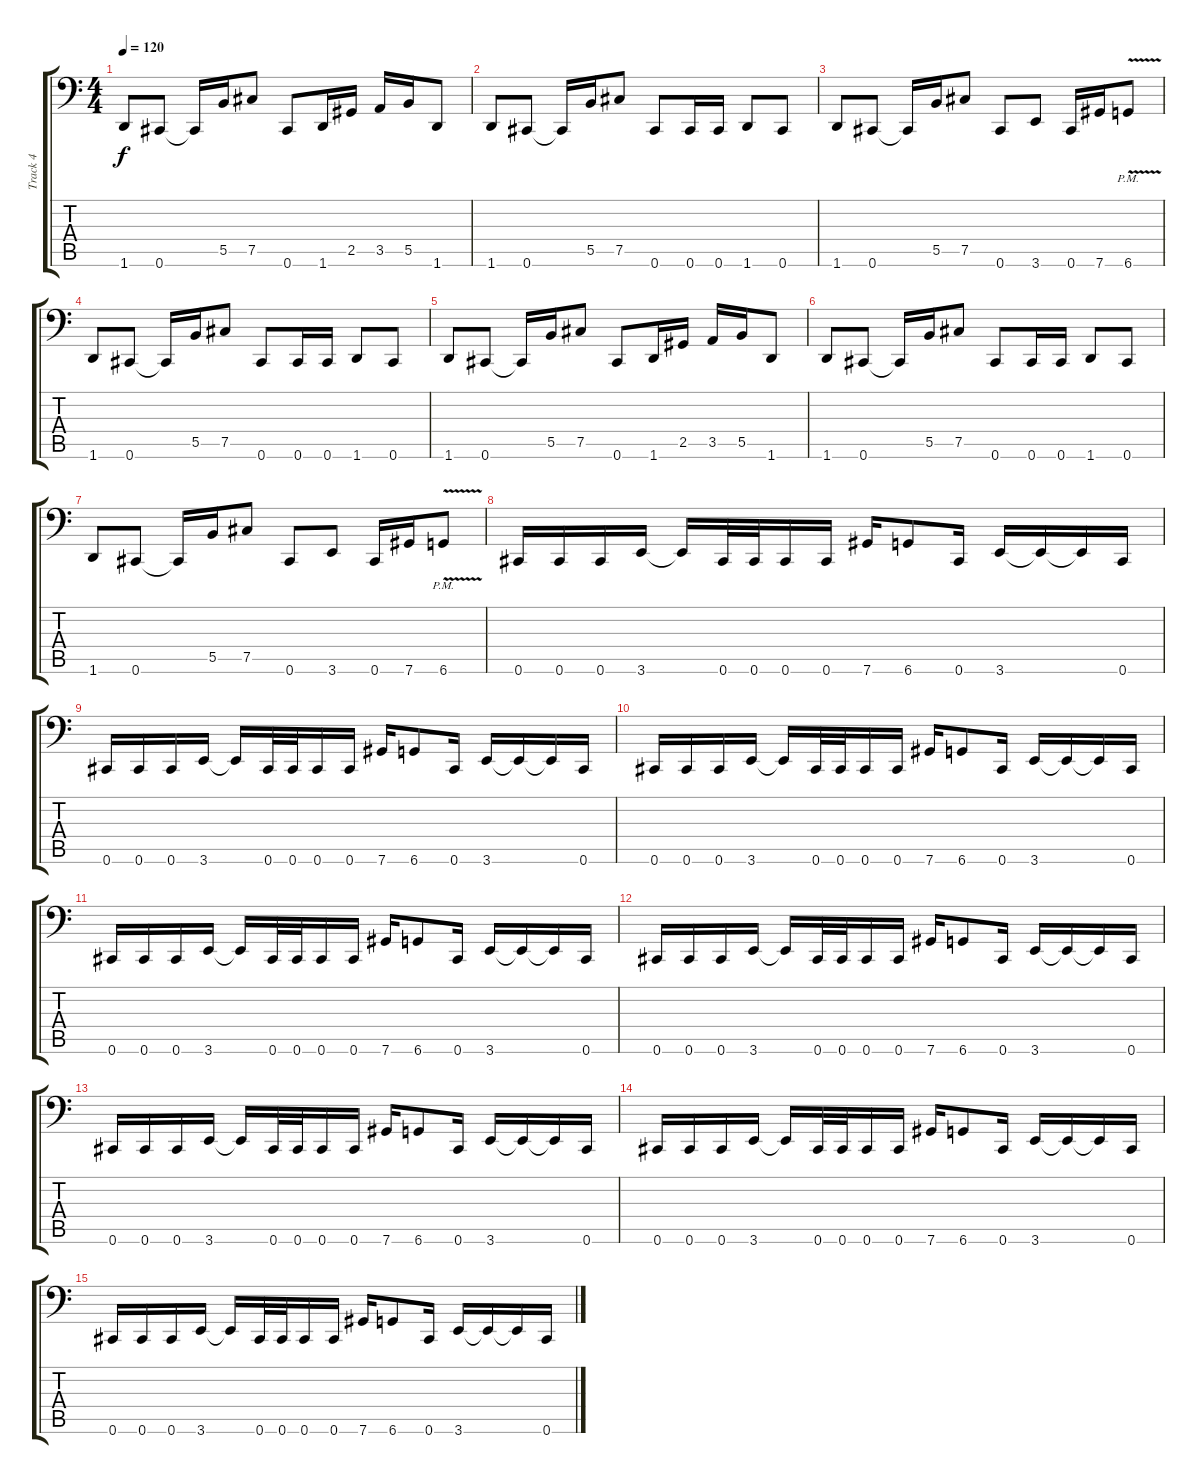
\track ("Track 4" "Track 4") {instrument synthbass2}
\staff {score tabs}
\tuning (Db3 Ab2 E2 B1 Gb1 Db1) {hide}
\ts (4 4)
\tempo 120
\clef f4
\ks c
1.6.8{dy f} 0.6.8 0.6{t}.16 5.5.16 7.5.8 0.6.8 1.6.16 2.5.16 3.5.16 5.5.16 1.6.8 |
1.6.8 0.6.8 0.6{t}.16 5.5.16 7.5.8 0.6.8 0.6.16 0.6.16 1.6.8 0.6.8 |
1.6.8 0.6.8 0.6{t}.16 5.5.16 7.5.8 0.6.8 3.6.8 0.6.16 7.6.16 6.6{v pm}.8 |
1.6.8 0.6.8 0.6{t}.16 5.5.16 7.5.8 0.6.8 0.6.16 0.6.16 1.6.8 0.6.8 |
1.6.8 0.6.8 0.6{t}.16 5.5.16 7.5.8 0.6.8 1.6.16 2.5.16 3.5.16 5.5.16 1.6.8 |
1.6.8 0.6.8 0.6{t}.16 5.5.16 7.5.8 0.6.8 0.6.16 0.6.16 1.6.8 0.6.8 |
1.6.8 0.6.8 0.6{t}.16 5.5.16 7.5.8 0.6.8 3.6.8 0.6.16 7.6.16 6.6{v pm}.8 |
0.6.16 0.6.16 0.6.16 3.6.16 3.6{t}.16 0.6.32 0.6.32 0.6.16 0.6.16 7.6.16 6.6.8 0.6.16 3.6.16 3.6{t}.16 3.6{t}.16 0.6.16 |
0.6.16 0.6.16 0.6.16 3.6.16 3.6{t}.16 0.6.32 0.6.32 0.6.16 0.6.16 7.6.16 6.6.8 0.6.16 3.6.16 3.6{t}.16 3.6{t}.16 0.6.16 |
0.6.16 0.6.16 0.6.16 3.6.16 3.6{t}.16 0.6.32 0.6.32 0.6.16 0.6.16 7.6.16 6.6.8 0.6.16 3.6.16 3.6{t}.16 3.6{t}.16 0.6.16 |
0.6.16 0.6.16 0.6.16 3.6.16 3.6{t}.16 0.6.32 0.6.32 0.6.16 0.6.16 7.6.16 6.6.8 0.6.16 3.6.16 3.6{t}.16 3.6{t}.16 0.6.16 |
0.6.16 0.6.16 0.6.16 3.6.16 3.6{t}.16 0.6.32 0.6.32 0.6.16 0.6.16 7.6.16 6.6.8 0.6.16 3.6.16 3.6{t}.16 3.6{t}.16 0.6.16 |
0.6.16 0.6.16 0.6.16 3.6.16 3.6{t}.16 0.6.32 0.6.32 0.6.16 0.6.16 7.6.16 6.6.8 0.6.16 3.6.16 3.6{t}.16 3.6{t}.16 0.6.16 |
0.6.16 0.6.16 0.6.16 3.6.16 3.6{t}.16 0.6.32 0.6.32 0.6.16 0.6.16 7.6.16 6.6.8 0.6.16 3.6.16 3.6{t}.16 3.6{t}.16 0.6.16 |
0.6.16 0.6.16 0.6.16 3.6.16 3.6{t}.16 0.6.32 0.6.32 0.6.16 0.6.16 7.6.16 6.6.8 0.6.16 3.6.16 3.6{t}.16 3.6{t}.16 0.6.16
